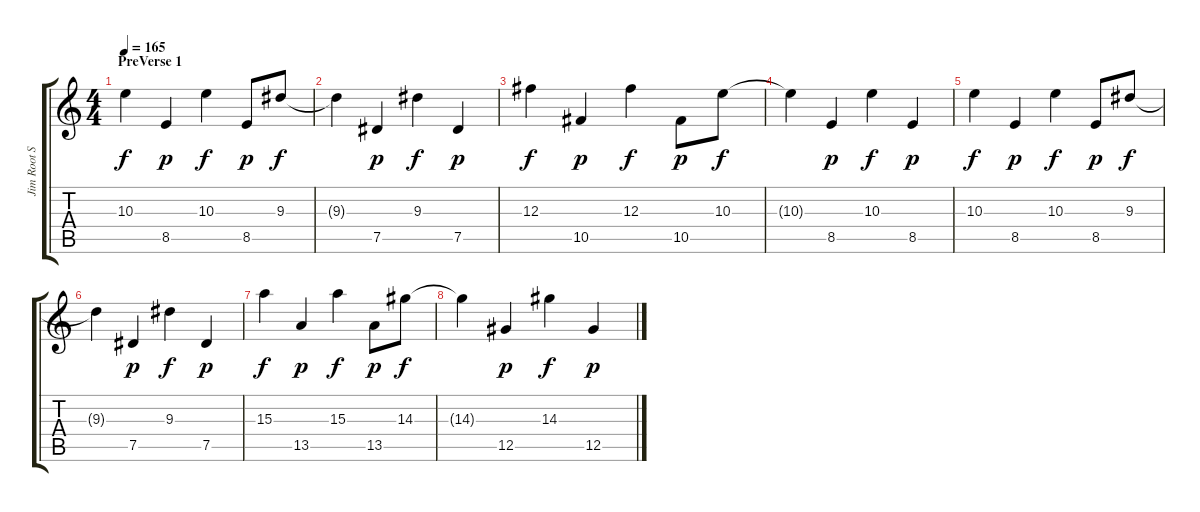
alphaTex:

\track ("Jim Root Solo" "Jim Root S") {instrument electricguitarclean}
\staff {score tabs}
\tuning (Eb4 Bb3 Gb3 Db3 Ab2 Db2) {hide}
\ts (4 4)
\section ("" "PreVerse 1")
\tempo 165
\clef g2
\ks c
10.3.4{dy f} 8.5.4{dy p} 10.3.4{dy f} 8.5.8{dy p} 9.3.8{dy f} |
9.3{t}.4 7.5.4{dy p} 9.3.4{dy f} 7.5.4{dy p} |
12.3.4{dy f} 10.5.4{dy p} 12.3.4{dy f} 10.5.8{dy p} 10.3.8{dy f} |
10.3{t}.4 8.5.4{dy p} 10.3.4{dy f} 8.5.4{dy p} |
10.3.4{dy f} 8.5.4{dy p} 10.3.4{dy f} 8.5.8{dy p} 9.3.8{dy f} |
9.3{t}.4 7.5.4{dy p} 9.3.4{dy f} 7.5.4{dy p} |
15.3.4{dy f} 13.5.4{dy p} 15.3.4{dy f} 13.5.8{dy p} 14.3.8{dy f} |
14.3{t}.4 12.5.4{dy p} 14.3.4{dy f} 12.5.4{dy p}
